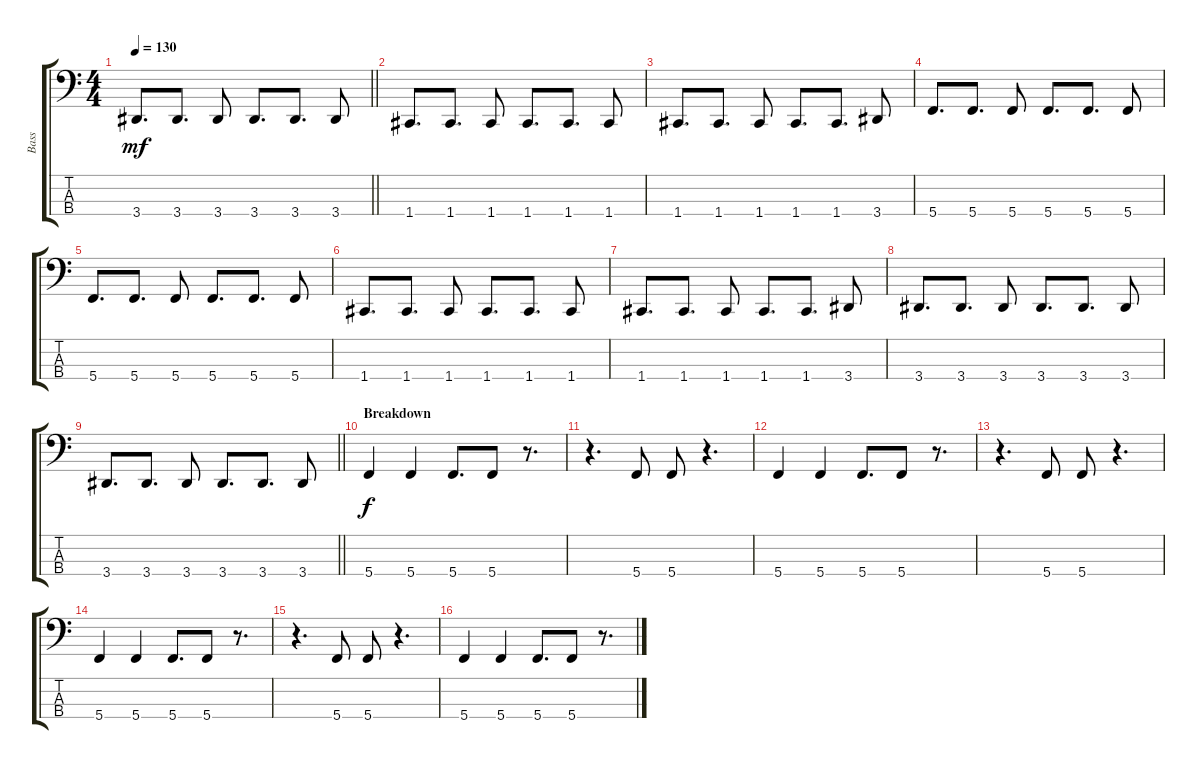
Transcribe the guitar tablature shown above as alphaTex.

\track ("Bass" "Bass") {instrument electricbasspick}
\staff {score tabs}
\tuning (F2 C2 G1 C1) {hide}
\ts (4 4)
\tempo 130
\clef f4
\barLineRight lightlight
\ks c
3.4.8{d dy mf} 3.4.8{d} 3.4.8 3.4.8{d} 3.4.8{d} 3.4.8 |
1.4.8{d} 1.4.8{d} 1.4.8 1.4.8{d} 1.4.8{d} 1.4.8 |
1.4.8{d} 1.4.8{d} 1.4.8 1.4.8{d} 1.4.8{d} 3.4.8 |
5.4.8{d} 5.4.8{d} 5.4.8 5.4.8{d} 5.4.8{d} 5.4.8 |
5.4.8{d} 5.4.8{d} 5.4.8 5.4.8{d} 5.4.8{d} 5.4.8 |
1.4.8{d} 1.4.8{d} 1.4.8 1.4.8{d} 1.4.8{d} 1.4.8 |
1.4.8{d} 1.4.8{d} 1.4.8 1.4.8{d} 1.4.8{d} 3.4.8 |
3.4.8{d} 3.4.8{d} 3.4.8 3.4.8{d} 3.4.8{d} 3.4.8 |
\barLineRight lightlight
3.4.8{d} 3.4.8{d} 3.4.8 3.4.8{d} 3.4.8{d} 3.4.8 |
\section ("" "Breakdown")
5.4.4{dy f} 5.4.4 5.4.8{d} 5.4.8 r.8{d} |
r.4{d} 5.4.8 5.4.8 r.4{d} |
5.4.4 5.4.4 5.4.8{d} 5.4.8 r.8{d} |
r.4{d} 5.4.8 5.4.8 r.4{d} |
5.4.4 5.4.4 5.4.8{d} 5.4.8 r.8{d} |
r.4{d} 5.4.8 5.4.8 r.4{d} |
5.4.4 5.4.4 5.4.8{d} 5.4.8 r.8{d}
